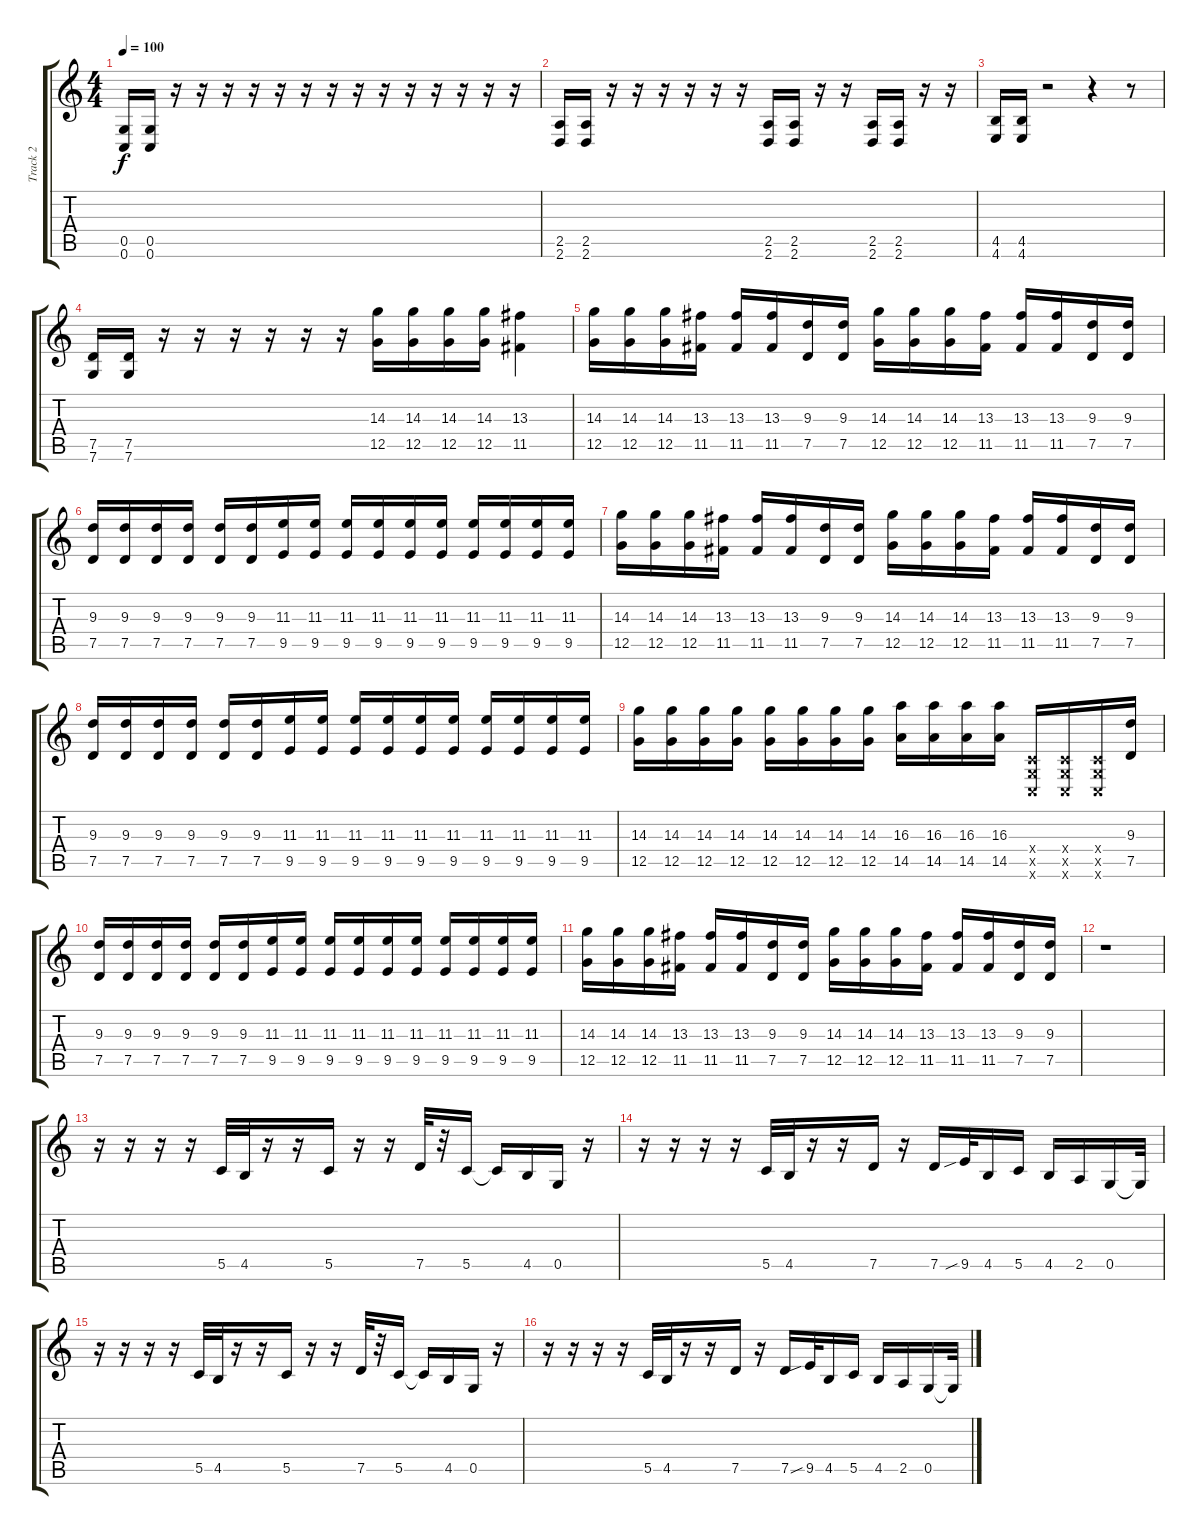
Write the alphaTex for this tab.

\track ("Track 2" "Track 2") {instrument overdrivenguitar}
\staff {score tabs}
\tuning (D4 A3 F3 C3 G2 C2) {hide}
\ts (4 4)
\tempo 100
\clef g2
\ks c
(0.5 0.6).16{dy f} (0.5 0.6).16 r.16 r.16 r.16 r.16 r.16 r.16 r.16 r.16 r.16 r.16 r.16 r.16 r.16 r.16 |
(2.5 2.6).16 (2.5 2.6).16 r.16 r.16 r.16 r.16 r.16 r.16 (2.5 2.6).16 (2.5 2.6).16 r.16 r.16 (2.5 2.6).16 (2.5 2.6).16 r.16 r.16 |
(4.5 4.6).16 (4.5 4.6).16 r.2 r.4 r.8 |
(7.5 7.6).16 (7.5 7.6).16 r.16 r.16 r.16 r.16 r.16 r.16 (14.3 12.5).16 (14.3 12.5).16 (14.3 12.5).16 (14.3 12.5).16 (13.3 11.5).4 |
(14.3 12.5).16 (14.3 12.5).16 (14.3 12.5).16 (13.3 11.5).16 (13.3 11.5).16 (13.3 11.5).16 (9.3 7.5).16 (9.3 7.5).16 (14.3 12.5).16 (14.3 12.5).16 (14.3 12.5).16 (13.3 11.5).16 (13.3 11.5).16 (13.3 11.5).16 (9.3 7.5).16 (9.3 7.5).16 |
(9.3 7.5).16 (9.3 7.5).16 (9.3 7.5).16 (9.3 7.5).16 (9.3 7.5).16 (9.3 7.5).16 (11.3 9.5).16 (11.3 9.5).16 (11.3 9.5).16 (11.3 9.5).16 (11.3 9.5).16 (11.3 9.5).16 (11.3 9.5).16 (11.3 9.5).16 (11.3 9.5).16 (11.3 9.5).16 |
(14.3 12.5).16 (14.3 12.5).16 (14.3 12.5).16 (13.3 11.5).16 (13.3 11.5).16 (13.3 11.5).16 (9.3 7.5).16 (9.3 7.5).16 (14.3 12.5).16 (14.3 12.5).16 (14.3 12.5).16 (13.3 11.5).16 (13.3 11.5).16 (13.3 11.5).16 (9.3 7.5).16 (9.3 7.5).16 |
(9.3 7.5).16 (9.3 7.5).16 (9.3 7.5).16 (9.3 7.5).16 (9.3 7.5).16 (9.3 7.5).16 (11.3 9.5).16 (11.3 9.5).16 (11.3 9.5).16 (11.3 9.5).16 (11.3 9.5).16 (11.3 9.5).16 (11.3 9.5).16 (11.3 9.5).16 (11.3 9.5).16 (11.3 9.5).16 |
(14.3 12.5).16 (14.3 12.5).16 (14.3 12.5).16 (14.3 12.5).16 (14.3 12.5).16 (14.3 12.5).16 (14.3 12.5).16 (14.3 12.5).16 (16.3 14.5).16 (16.3 14.5).16 (16.3 14.5).16 (16.3 14.5).16 (0.4{x} 0.5{x} 0.6{x}).16 (0.4{x} 0.5{x} 0.6{x}).16 (0.4{x} 0.5{x} 0.6{x}).16 (9.3 7.5).16 |
(9.3 7.5).16 (9.3 7.5).16 (9.3 7.5).16 (9.3 7.5).16 (9.3 7.5).16 (9.3 7.5).16 (11.3 9.5).16 (11.3 9.5).16 (11.3 9.5).16 (11.3 9.5).16 (11.3 9.5).16 (11.3 9.5).16 (11.3 9.5).16 (11.3 9.5).16 (11.3 9.5).16 (11.3 9.5).16 |
(14.3 12.5).16 (14.3 12.5).16 (14.3 12.5).16 (13.3 11.5).16 (13.3 11.5).16 (13.3 11.5).16 (9.3 7.5).16 (9.3 7.5).16 (14.3 12.5).16 (14.3 12.5).16 (14.3 12.5).16 (13.3 11.5).16 (13.3 11.5).16 (13.3 11.5).16 (9.3 7.5).16 (9.3 7.5).16 |
r.1 |
r.16 r.16 r.16 r.16 5.5.32 4.5.32 r.16 r.16 5.5.16 r.16 r.16 7.5.32 r.32 5.5.16 5.5{t}.16 4.5.16 0.5.16 r.16 |
r.16 r.16 r.16 r.16 5.5.32 4.5.32 r.16 r.16 7.5.16 r.16 7.5.16 9.5{sib}.32 4.5.16 5.5.16 4.5.16 2.5.16 0.5.16 0.5{t}.32 |
r.16 r.16 r.16 r.16 5.5.32 4.5.32 r.16 r.16 5.5.16 r.16 r.16 7.5.32 r.32 5.5.16 5.5{t}.16 4.5.16 0.5.16 r.16 |
r.16 r.16 r.16 r.16 5.5.32 4.5.32 r.16 r.16 7.5.16 r.16 7.5.16 9.5{sib}.32 4.5.16 5.5.16 4.5.16 2.5.16 0.5.16 0.5{t}.32
